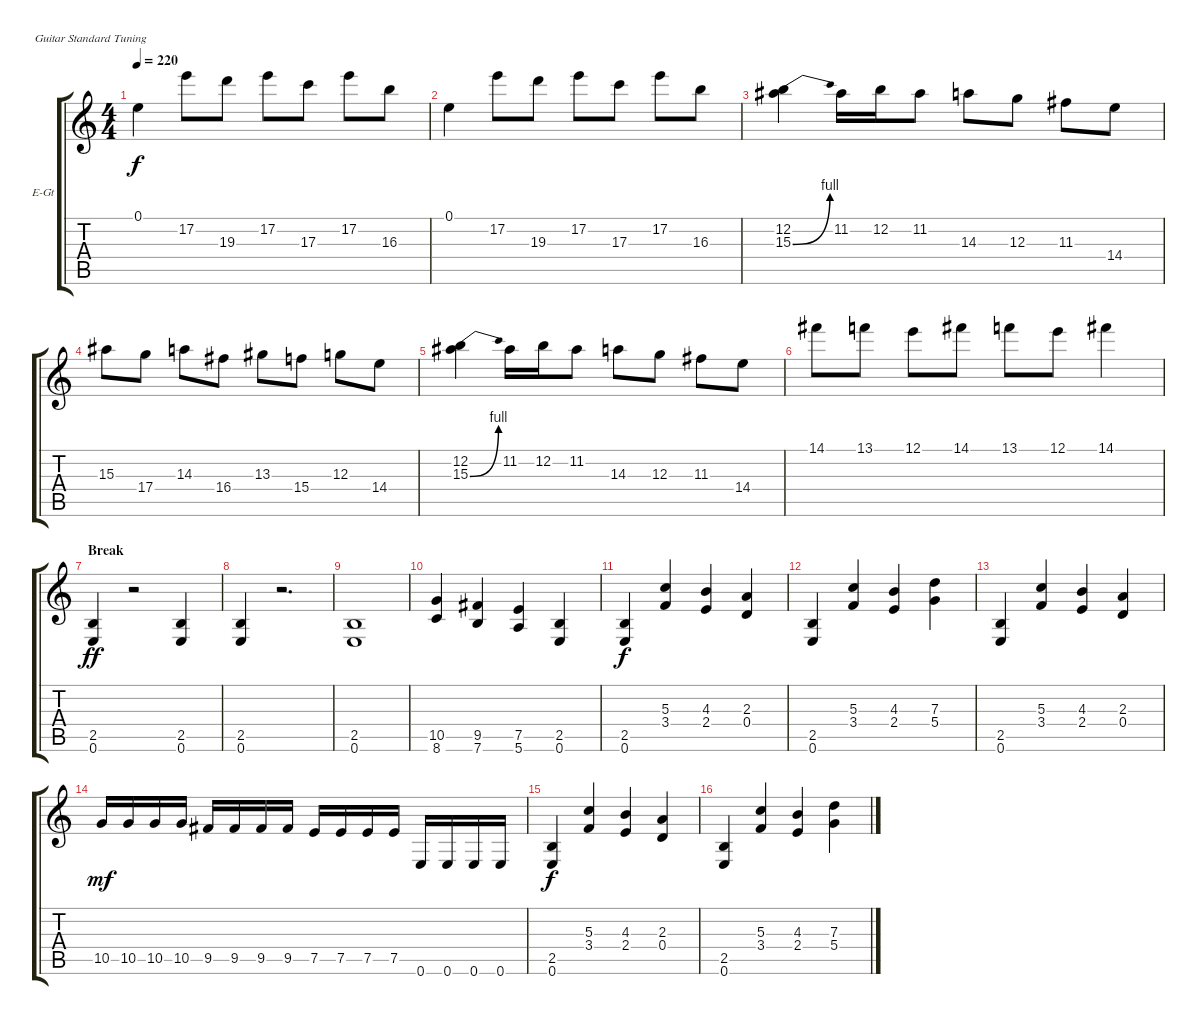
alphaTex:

\defaultSystemsLayout 4
\bracketExtendMode groupsimilarinstruments
\firstSystemTrackNameOrientation horizontal
\otherSystemsTrackNameOrientation horizontal
\track ("Electric Guitar" "E-Gt") {instrument distortionguitar}
\staff {score tabs}
\tuning (E4 B3 G3 D3 A2 E2)
\ts (4 4)
\tempo 220
\clef g2
\ks c
0.1.4{dy f} 17.2.8 19.3.8 17.2.8 17.3.8 17.2.8 16.3.8 |
0.1.4 17.2.8 19.3.8 17.2.8 17.3.8 17.2.8 16.3.8 |
(12.2 15.3{be (bend 0 0 15 4)}).4 11.2.16 12.2.16 11.2.8 14.3.8 12.3.8 11.3.8 14.4.8 |
15.3.8 17.4.8 14.3.8 16.4.8 13.3.8 15.4.8 12.3.8 14.4.8 |
(12.2 15.3{be (bend 0 0 15 4)}).4 11.2.16 12.2.16 11.2.8 14.3.8 12.3.8 11.3.8 14.4.8 |
14.1.8 13.1.8 12.1.8 14.1.8 13.1.8 12.1.8 14.1.4 |
\section ("" "Break")
(0.6 2.5).4{dy ff} r.2 (0.6 2.5).4 |
(0.6 2.5).4 r.2{d} |
(0.6 2.5).1 |
(8.6 10.5).4 (7.6 9.5).4 (5.6 7.5).4 (0.6 2.5).4 |
(0.6 2.5).4{dy f} (3.4 5.3).4 (2.4 4.3).4 (0.4 2.3).4 |
(0.6 2.5).4 (3.4 5.3).4 (2.4 4.3).4 (5.4 7.3).4 |
(0.6 2.5).4 (3.4 5.3).4 (2.4 4.3).4 (0.4 2.3).4 |
10.5.16{dy mf} 10.5.16 10.5.16 10.5.16 9.5.16 9.5.16 9.5.16 9.5.16 7.5.16 7.5.16 7.5.16 7.5.16 0.6.16 0.6.16 0.6.16 0.6.16 |
(0.6 2.5).4{dy f} (3.4 5.3).4 (2.4 4.3).4 (0.4 2.3).4 |
(0.6 2.5).4 (3.4 5.3).4 (2.4 4.3).4 (5.4 7.3).4
